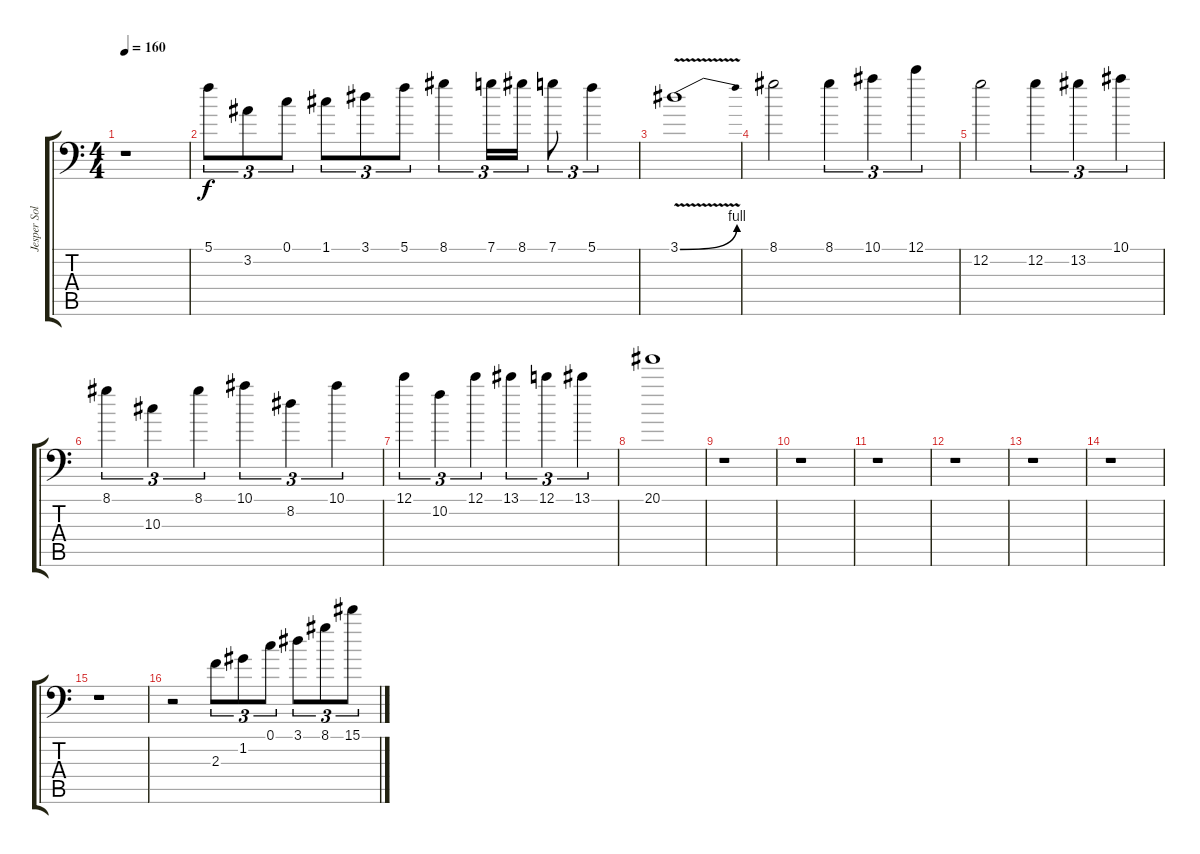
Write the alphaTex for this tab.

\track ("Jesper Solo" "Jesper Sol") {instrument distortionguitar}
\staff {score tabs}
\tuning (C4 G3 Eb3 Bb2 F2 Bb1) {hide}
\ts (4 4)
\tempo 160
\clef f4
\ks c
r.1{dy f} |
5.1.8{tu (3 2)} 3.2.8{tu (3 2)} 0.1.8{tu (3 2)} 1.1.8{tu (3 2)} 3.1.8{tu (3 2)} 5.1.8{tu (3 2)} 8.1.4{tu (3 2)} 7.1.16{tu (3 2)} 8.1.16{tu (3 2)} 7.1.8{tu (3 2)} 5.1.4{tu (3 2)} |
3.1{be (bend 0 0 60 4) v}.1 |
8.1.2 8.1.4{tu (3 2)} 10.1.4{tu (3 2)} 12.1.4{tu (3 2)} |
12.2.2 12.2.4{tu (3 2)} 13.2.4{tu (3 2)} 10.1.4{tu (3 2)} |
8.1.4{tu (3 2)} 10.3.4{tu (3 2)} 8.1.4{tu (3 2)} 10.1.4{tu (3 2)} 8.2.4{tu (3 2)} 10.1.4{tu (3 2)} |
12.1.4{tu (3 2)} 10.2.4{tu (3 2)} 12.1.4{tu (3 2)} 13.1.4{tu (3 2)} 12.1.4{tu (3 2)} 13.1.4{tu (3 2)} |
20.1.1 |
r.1 |
r.1 |
r.1 |
r.1 |
r.1 |
r.1 |
r.1 |
r.2 2.3.8{tu (3 2)} 1.2.8{tu (3 2)} 0.1.8{tu (3 2)} 3.1.8{tu (3 2)} 8.1.8{tu (3 2)} 15.1.8{tu (3 2)}
